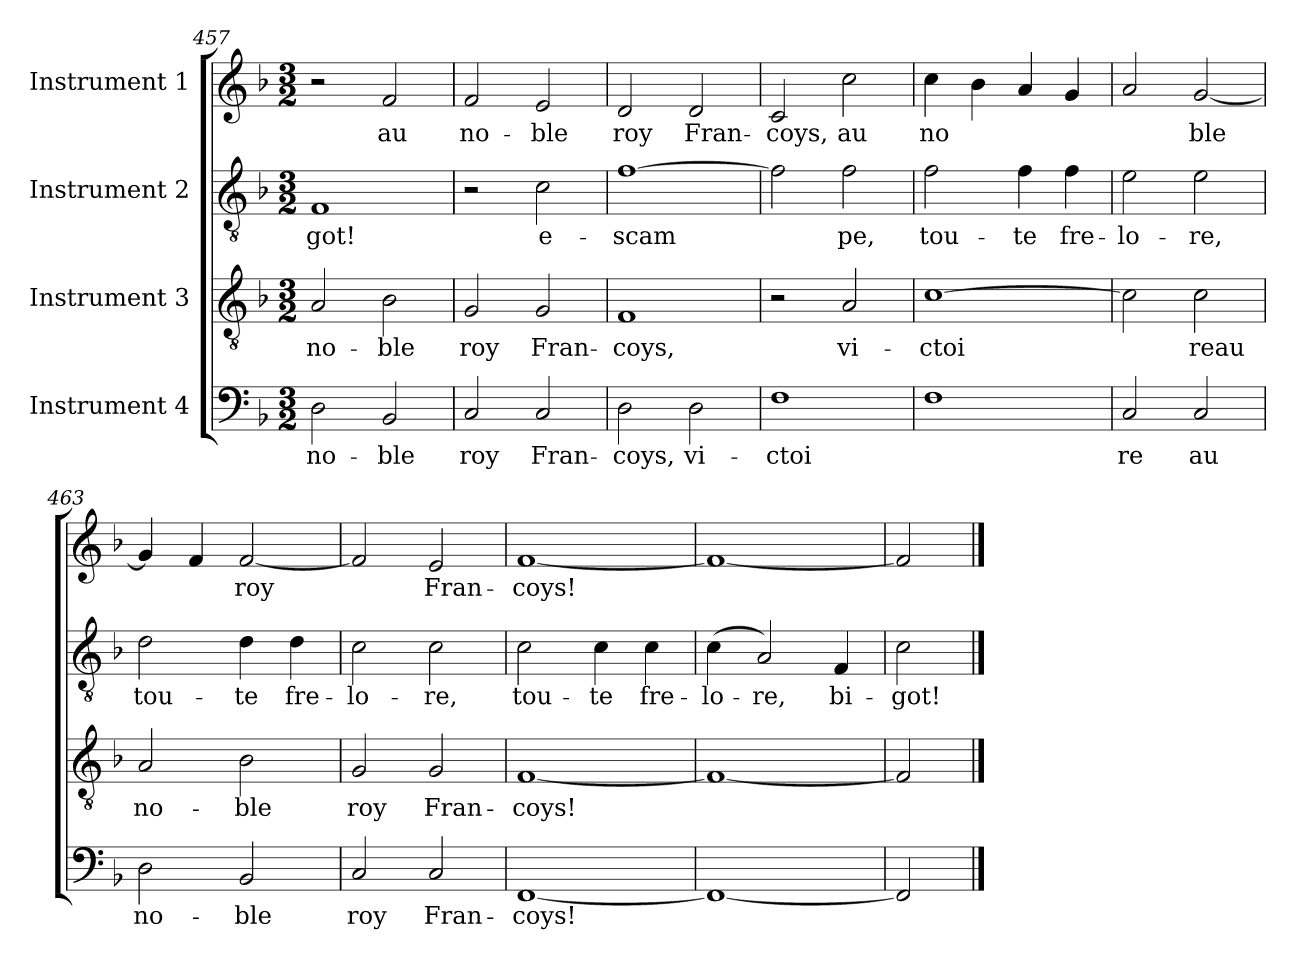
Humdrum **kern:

**kern	**text	**kern	**text	**kern	**text	**kern	**text
*part4	*part4	*part3	*part3	*part2	*part2	*part1	*part1
*staff4	*staff4	*staff3	*staff3	*staff2	*staff2	*staff1	*staff1
*I"Instrument 4	*	*I"Instrument 3	*	*I"Instrument 2	*	*I"Instrument 1	*
*clefF4	*	*clefGv2	*	*clefGv2	*	*clefG2	*
*k[b-]	*	*k[b-]	*	*k[b-]	*	*k[b-]	*
*F:	*	*F:	*	*F:	*	*F:	*
*M3/2	*	*M3/2	*	*M3/2	*	*M3/2	*
=457	=457	=457	=457	=457	=457	=457	=457
!	!LO:LY:b:cj	!	!LO:LY:b:cj	!	!LO:LY:b:cj	!	!
2D\	no-	2A/	no-	1F	-got!	2r	.
!	!LO:LY:b:cj	!	!LO:LY:b:cj	!	!	!	!LO:LY:b:cj
2BB-/	-ble	2B-\	-ble	.	.	2f/	au
=458	=458	=458	=458	=458	=458	=458	=458
!	!LO:LY:b:cj	!	!LO:LY:b:cj	!	!	!	!LO:LY:b:cj
2C/	roy	2G/	roy	2r	.	2f/	no-
!	!LO:LY:b:cj	!	!LO:LY:b:cj	!	!LO:LY:b:cj	!	!LO:LY:b:cj
2C/	Fran-	2G/	Fran-	2c\	e-	2e/	-ble
=459	=459	=459	=459	=459	=459	=459	=459
!	!LO:LY:b:cj	!	!LO:LY:b:cj	!	!LO:LY:b:cj	!	!LO:LY:b:cj
2D\	-coys,	1F	-coys,	[>1f	-scam-	2d/	roy
!	!LO:LY:b:cj	!	!	!	!	!	!LO:LY:b:cj
2D\	vi-	.	.	.	.	2d/	Fran-
=460	=460	=460	=460	=460	=460	=460	=460
!	!LO:LY:b:cj	!	!	!	!LO:LY:b:cj	!	!LO:LY:b:cj
1F	-ctoi-	2r	.	2f\]	--	2c/	-coys,
!	!	!	!LO:LY:b:cj	!	!LO:LY:b:cj	!	!LO:LY:b:cj
.	.	2A/	vi-	2f\	-pe,	2cc\	au
!!LO:LB:g=z
=461	=461	=461	=461	=461	=461	=461	=461
!	!LO:LY:b:cj	!	!LO:LY:b:cj	!	!LO:LY:b:cj	!	!LO:LY:b:cj
1F	--	[>1c	-ctoi-	2f\	tou-	4cc\	no-
!	!	!	!	!	!	!	!LO:LY:b:cj
.	.	.	.	.	.	4b-\	--
!	!	!	!	!	!LO:LY:b:cj	!	!LO:LY:b:cj
.	.	.	.	4f\	-te	4a/	--
!	!	!	!	!	!LO:LY:b:cj	!	!LO:LY:b:cj
.	.	.	.	4f\	fre-	4g/	--
=462	=462	=462	=462	=462	=462	=462	=462
!	!LO:LY:b:cj	!	!LO:LY:b:cj	!	!LO:LY:b:cj	!	!LO:LY:b:cj
2C/	-re	2c\]	--	2e\	-lo-	2a/	--
!	!LO:LY:b:cj	!	!LO:LY:b:cj	!	!LO:LY:b:cj	!	!LO:LY:b:cj
2C/	au	2c\	-reau	2e\	-re,	[<2g/	-ble-
=463	=463	=463	=463	=463	=463	=463	=463
!	!LO:LY:b:cj	!	!LO:LY:b:cj	!	!LO:LY:b:cj	!	!LO:LY:b:cj
2D\	no-	2A/	no-	2d\	tou-	4g/]	--
!	!	!	!	!	!	!	!LO:LY:b:cj
.	.	.	.	.	.	4f/	--
!	!LO:LY:b:cj	!	!LO:LY:b:cj	!	!LO:LY:b:cj	!	!LO:LY:b:cj
2BB-/	-ble	2B-\	-ble	4d\	-te	[<2f/	-roy-
!	!	!	!	!	!LO:LY:b:cj	!	!
.	.	.	.	4d\	fre-	.	.
=464	=464	=464	=464	=464	=464	=464	=464
!	!LO:LY:b:cj	!	!LO:LY:b:cj	!	!LO:LY:b:cj	!	!LO:LY:b:cj
2C/	roy	2G/	roy	2c\	-lo-	2f/]	--
!	!LO:LY:b:cj	!	!LO:LY:b:cj	!	!LO:LY:b:cj	!	!LO:LY:b:cj
2C/	Fran-	2G/	Fran-	2c\	-re,	2e/	-Fran-
=465	=465	=465	=465	=465	=465	=465	=465
!	!LO:LY:b:cj	!	!LO:LY:b:cj	!	!LO:LY:b:cj	!	!LO:LY:b:cj
[<1FF	-coys!-	[<1F	-coys!-	2c\	tou-	[<1f	-coys!-
!	!	!	!	!	!LO:LY:b:cj	!	!
.	.	.	.	4c\	-te	.	.
!	!	!	!	!	!LO:LY:b:cj	!	!
.	.	.	.	4c\	fre-	.	.
=466	=466	=466	=466	=466	=466	=466	=466
!	!LO:LY:b:cj	!	!LO:LY:b:cj	!	!LO:LY:b:cj	!	!LO:LY:b:cj
1FF_<	--	1F_<	--	(<4c\	-lo-	1f_<	--
!	!	!	!	!	!LO:LY:b:cj	!	!
.	.	.	.	2A/)	-re,	.	.
!	!	!	!	!	!LO:LY:b:cj	!	!
.	.	.	.	4F/	bi-	.	.
=467	=467	=467	=467	=467	=467	=467	=467
!	!LO:LY:b:cj	!	!LO:LY:b:cj	!	!LO:LY:b:cj	!	!LO:LY:b:cj
2FF/]	--	2F/]	--	2c\	-got!	2f/]	--
==	==	==	==	==	==	==	==
*-	*-	*-	*-	*-	*-	*-	*-
